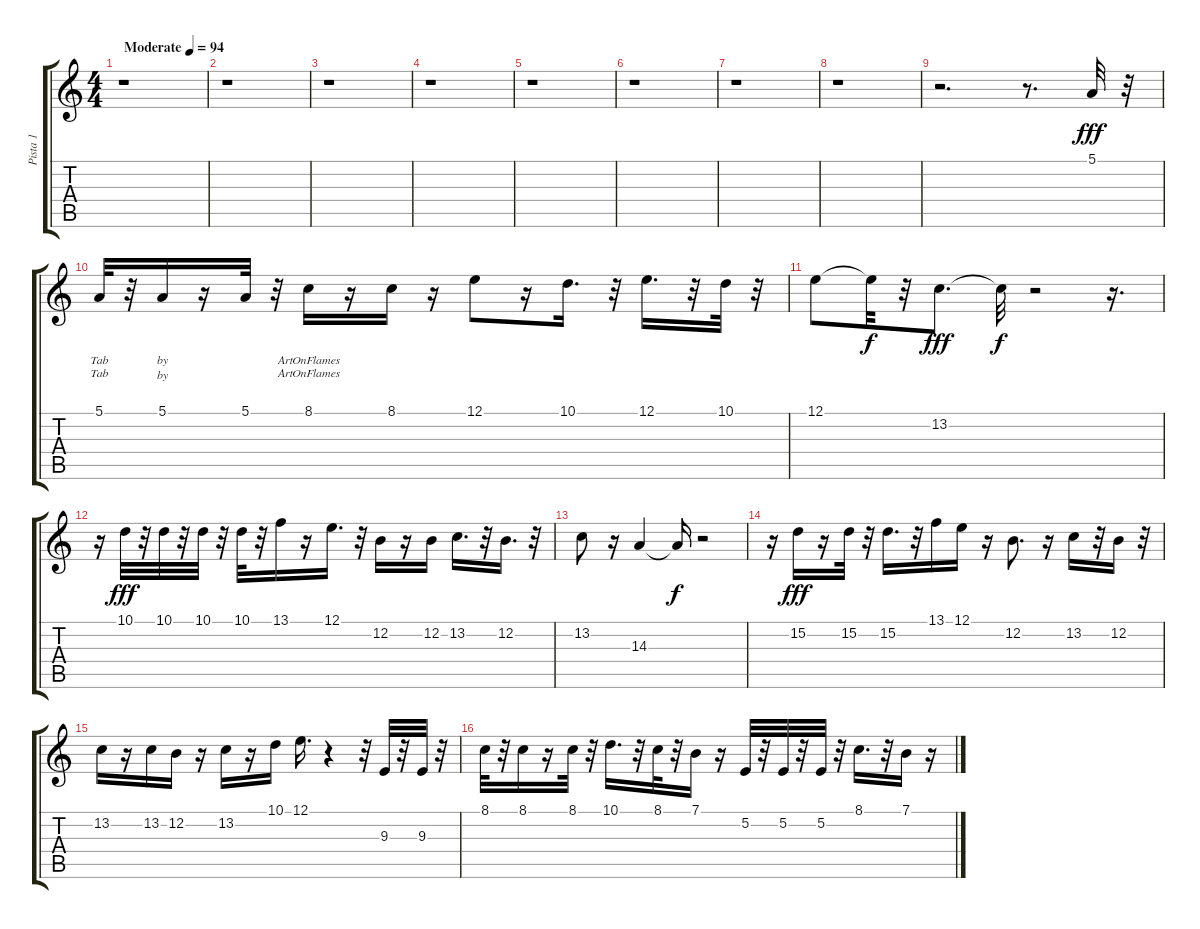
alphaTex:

\track ("Pista 1" "Pista 1") {instrument flute}
\staff {score tabs}
\tuning (E4 B3 G3 D3 A2 E2) {hide}
\ts (4 4)
\tempo (94 "Moderate")
\clef g2
\ks c
r.1{dy fff instrument flute} |
r.1 |
r.1 |
r.1 |
r.1 |
r.1 |
r.1 |
r.1 |
r.2{d} r.8{d} 5.1.32 r.32 |
5.1.32{lyrics (0 "Tab") lyrics (1 "Tab") lyrics (2 "") lyrics (3 "") lyrics (4 "")} r.32 5.1.16{lyrics (0 "by") lyrics (1 "by") lyrics (2 "") lyrics (3 "") lyrics (4 "")} r.16 5.1.32{lyrics (0 "") lyrics (1 "") lyrics (2 "") lyrics (3 "") lyrics (4 "")} r.32 8.1.16{lyrics (0 "ArtOnFlames") lyrics (1 "ArtOnFlames") lyrics (2 "") lyrics (3 "") lyrics (4 "")} r.16 8.1.16 r.16 12.1.8 r.16 10.1.16{d} r.32 12.1.16{d} r.32 10.1.32 r.32 |
12.1.8 12.1{t}.32{dy f} r.32 13.2.8{d dy fff} 13.2{t}.32{dy f} r.2 r.16{d} |
r.16 10.1.32{dy fff} r.32 10.1.32 r.32 10.1.32 r.32 10.1.32 r.32 13.1.16 r.16 12.1.16{d} r.32 12.2.16 r.16 12.2.16 13.2.16{d} r.32 12.2.16{d} r.32 |
13.2.8 r.16 14.3.4 14.3{t}.16{dy f} r.2 |
r.16 15.2.16{dy fff} r.16 15.2.32 r.32 15.2.16{d} r.32 13.1.16 12.1.16 r.16 12.2.8{d} r.16 13.2.16 r.32 12.2.16 r.32 |
13.2.16 r.16 13.2.16 12.2.16 r.16 13.2.16 r.16 10.1.16 12.1.16{d} r.4 r.32 9.3.32 r.32 9.3.32 r.32 |
8.1.32 r.32 8.1.16 r.16 8.1.32 r.32 10.1.16{d} r.32 8.1.32 r.32 7.1.16 r.16 5.2.32 r.32 5.2.32 r.32 5.2.32 r.32 8.1.16{d} r.32 7.1.16 r.16
